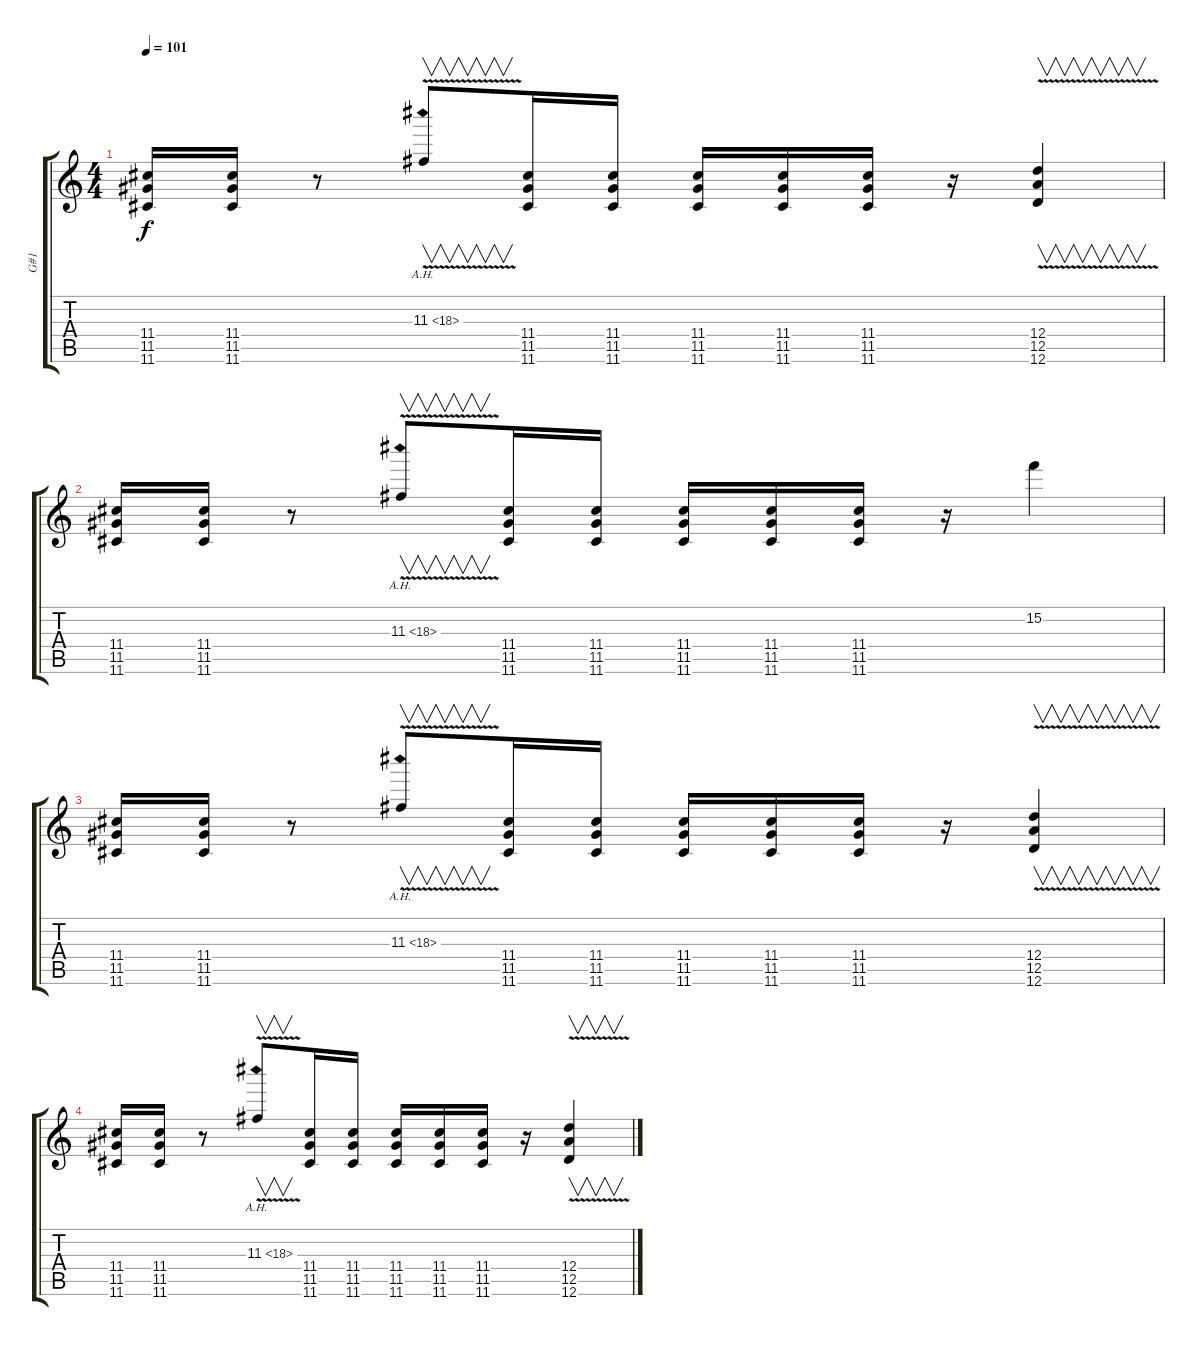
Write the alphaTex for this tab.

\track ("G#1" "G#1") {instrument distortionguitar}
\staff {score tabs}
\tuning (D4 D4 G3 D3 A2 D2) {hide}
\ts (4 4)
\tempo 101
\clef g2
\ks c
(11.4 11.5 11.6).16{dy f} (11.4 11.5 11.6).16 r.8 11.3{ah 7 v}.8{v} (11.4 11.5 11.6).16 (11.4 11.5 11.6).16 (11.4 11.5 11.6).16 (11.4 11.5 11.6).16 (11.4 11.5 11.6).16 r.16 (12.4{v} 12.5 12.6).4{v} |
(11.4 11.5 11.6).16 (11.4 11.5 11.6).16 r.8 11.3{ah 7 v}.8{v} (11.4 11.5 11.6).16 (11.4 11.5 11.6).16 (11.4 11.5 11.6).16 (11.4 11.5 11.6).16 (11.4 11.5 11.6).16 r.16 15.2.4 |
(11.4 11.5 11.6).16 (11.4 11.5 11.6).16 r.8 11.3{ah 7 v}.8{v} (11.4 11.5 11.6).16 (11.4 11.5 11.6).16 (11.4 11.5 11.6).16 (11.4 11.5 11.6).16 (11.4 11.5 11.6).16 r.16 (12.4{v} 12.5 12.6).4{v} |
(11.4 11.5 11.6).16 (11.4 11.5 11.6).16 r.8 11.3{ah 7 v}.8{v} (11.4 11.5 11.6).16 (11.4 11.5 11.6).16 (11.4 11.5 11.6).16 (11.4 11.5 11.6).16 (11.4 11.5 11.6).16 r.16 (12.4{v} 12.5 12.6).4{v}
